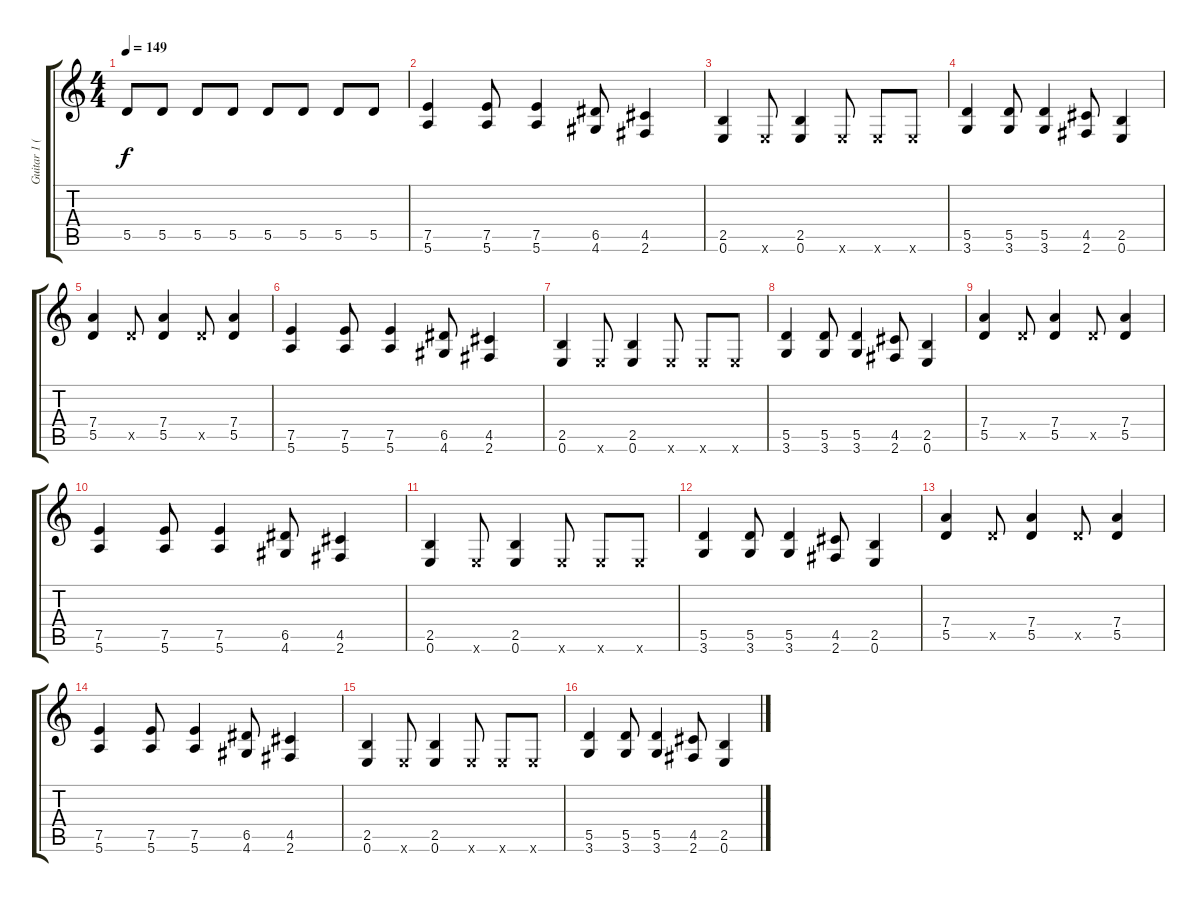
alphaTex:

\track ("Guitar 1 (Saboter)" "Guitar 1 (") {instrument overdrivenguitar}
\staff {score tabs}
\tuning (E4 B3 G3 D3 A2 E2) {hide}
\ts (4 4)
\tempo 149
\clef g2
\ks c
5.5.8{dy f} 5.5.8 5.5.8 5.5.8 5.5.8 5.5.8 5.5.8 5.5.8 |
(7.5 5.6).4 (7.5 5.6).8 (7.5 5.6).4 (6.5 4.6).8 (4.5 2.6).4 |
(2.5 0.6).4 0.6{x}.8 (2.5 0.6).4 0.6{x}.8 0.6{x}.8 0.6{x}.8 |
(5.5 3.6).4 (5.5 3.6).8 (5.5 3.6).4 (4.5 2.6).8 (2.5 0.6).4 |
(7.4 5.5).4 5.5{x}.8 (7.4 5.5).4 5.5{x}.8 (7.4 5.5).4 |
(7.5 5.6).4 (7.5 5.6).8 (7.5 5.6).4 (6.5 4.6).8 (4.5 2.6).4 |
(2.5 0.6).4 0.6{x}.8 (2.5 0.6).4 0.6{x}.8 0.6{x}.8 0.6{x}.8 |
(5.5 3.6).4 (5.5 3.6).8 (5.5 3.6).4 (4.5 2.6).8 (2.5 0.6).4 |
(7.4 5.5).4 5.5{x}.8 (7.4 5.5).4 5.5{x}.8 (7.4 5.5).4 |
(7.5 5.6).4 (7.5 5.6).8 (7.5 5.6).4 (6.5 4.6).8 (4.5 2.6).4 |
(2.5 0.6).4 0.6{x}.8 (2.5 0.6).4 0.6{x}.8 0.6{x}.8 0.6{x}.8 |
(5.5 3.6).4 (5.5 3.6).8 (5.5 3.6).4 (4.5 2.6).8 (2.5 0.6).4 |
(7.4 5.5).4 5.5{x}.8 (7.4 5.5).4 5.5{x}.8 (7.4 5.5).4 |
(7.5 5.6).4 (7.5 5.6).8 (7.5 5.6).4 (6.5 4.6).8 (4.5 2.6).4 |
(2.5 0.6).4 0.6{x}.8 (2.5 0.6).4 0.6{x}.8 0.6{x}.8 0.6{x}.8 |
(5.5 3.6).4 (5.5 3.6).8 (5.5 3.6).4 (4.5 2.6).8 (2.5 0.6).4
